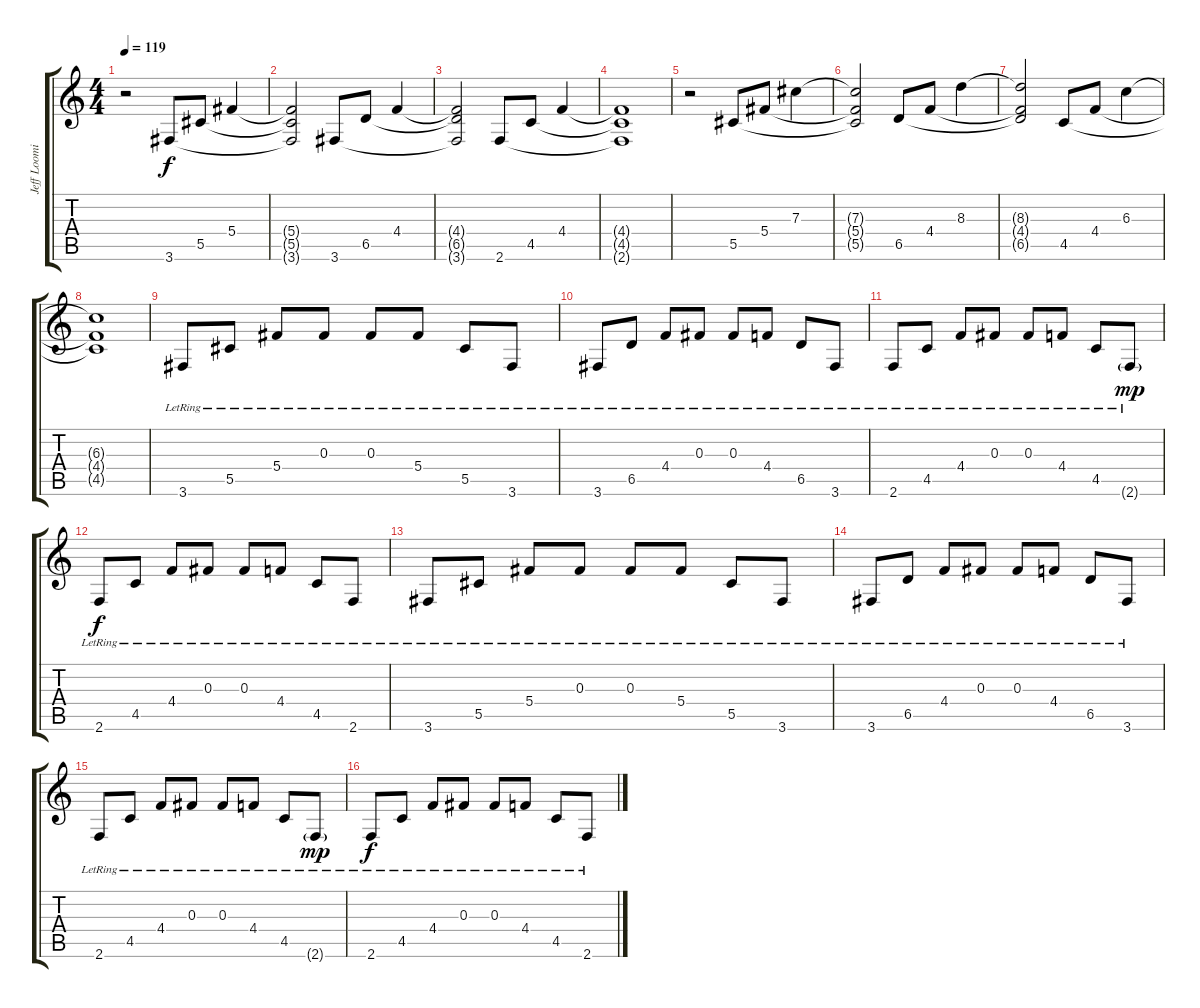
\track ("Jeff Loomis Clean" "Jeff Loomi") {instrument acousticguitarnylon}
\staff {score tabs}
\tuning (Eb4 Bb3 Gb3 Db3 Ab2 Eb2) {hide}
\ts (4 4)
\tempo 119
\tempo 99
\tempo 119
\clef g2
\ks c
r.2{dy f instrument acousticguitarnylon} 3.6.8 5.5.8 5.4.4 |
(5.4{t} 5.5{t} 3.6{t}).2 3.6.8 6.5.8 4.4.4 |
(4.4{t} 6.5{t} 3.6{t}).2 2.6.8 4.5.8 4.4.4 |
(4.4{t} 4.5{t} 2.6{t}).1 |
r.2 5.5.8 5.4.8 7.3.4 |
(7.3{t} 5.4{t} 5.5{t}).2 6.5.8 4.4.8 8.3.4 |
(8.3{t} 4.4{t} 6.5{t}).2 4.5.8 4.4.8 6.3.4 |
(6.3{t} 4.4{t} 4.5{t}).1 |
3.6{lr}.8 5.5{lr}.8 5.4{lr}.8 0.3{lr}.8 0.3{lr}.8 5.4{lr}.8 5.5{lr}.8 3.6{lr}.8 |
3.6{lr}.8 6.5{lr}.8 4.4{lr}.8 0.3{lr}.8 0.3{lr}.8 4.4{lr}.8 6.5{lr}.8 3.6{lr}.8 |
2.6{lr}.8 4.5{lr}.8 4.4{lr}.8 0.3{lr}.8 0.3{lr}.8 4.4{lr}.8 4.5{lr}.8 2.6{g lr}.8{dy mp} |
2.6{lr}.8{dy f} 4.5{lr}.8 4.4{lr}.8 0.3{lr}.8 0.3{lr}.8 4.4{lr}.8 4.5{lr}.8 2.6{lr}.8 |
3.6{lr}.8 5.5{lr}.8 5.4{lr}.8 0.3{lr}.8 0.3{lr}.8 5.4{lr}.8 5.5{lr}.8 3.6{lr}.8 |
3.6{lr}.8 6.5{lr}.8 4.4{lr}.8 0.3{lr}.8 0.3{lr}.8 4.4{lr}.8 6.5{lr}.8 3.6{lr}.8 |
2.6{lr}.8 4.5{lr}.8 4.4{lr}.8 0.3{lr}.8 0.3{lr}.8 4.4{lr}.8 4.5{lr}.8 2.6{g lr}.8{dy mp} |
2.6{lr}.8{dy f} 4.5{lr}.8 4.4{lr}.8 0.3{lr}.8 0.3{lr}.8 4.4{lr}.8 4.5{lr}.8 2.6{lr}.8
